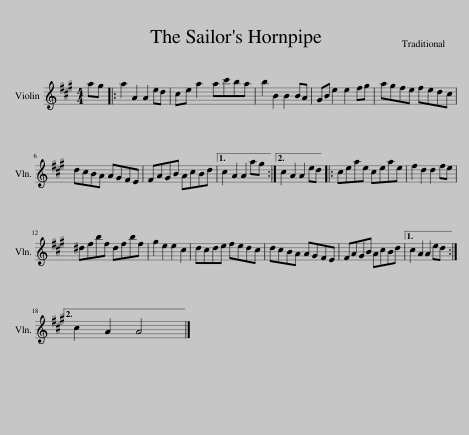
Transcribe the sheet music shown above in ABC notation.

X:1
L:1/8
M:4/4
I:linebreak $
K:A
V:1 treble
V:1
 ag |: a2 A2 A2 ed | ce a2 ac'ba | b2 B2 B2 BA | GB e2 e2 fg | %5
 agfe fedc |$ dcBA AGFE | FAGB AcBd |1 c2 A2 A2 ag :|2 c2 A2 A2 ed |: %10
 ceae ceae | f2 d2 d2 fe |$ ^dfbf dfbf | g2 e2 e2 c2 | dcde fedc | %15
 dcBA AGFE | FAGB AcBd |1 c2 A2 A2 ed :|2$ c2 A2 A4 |] %19
